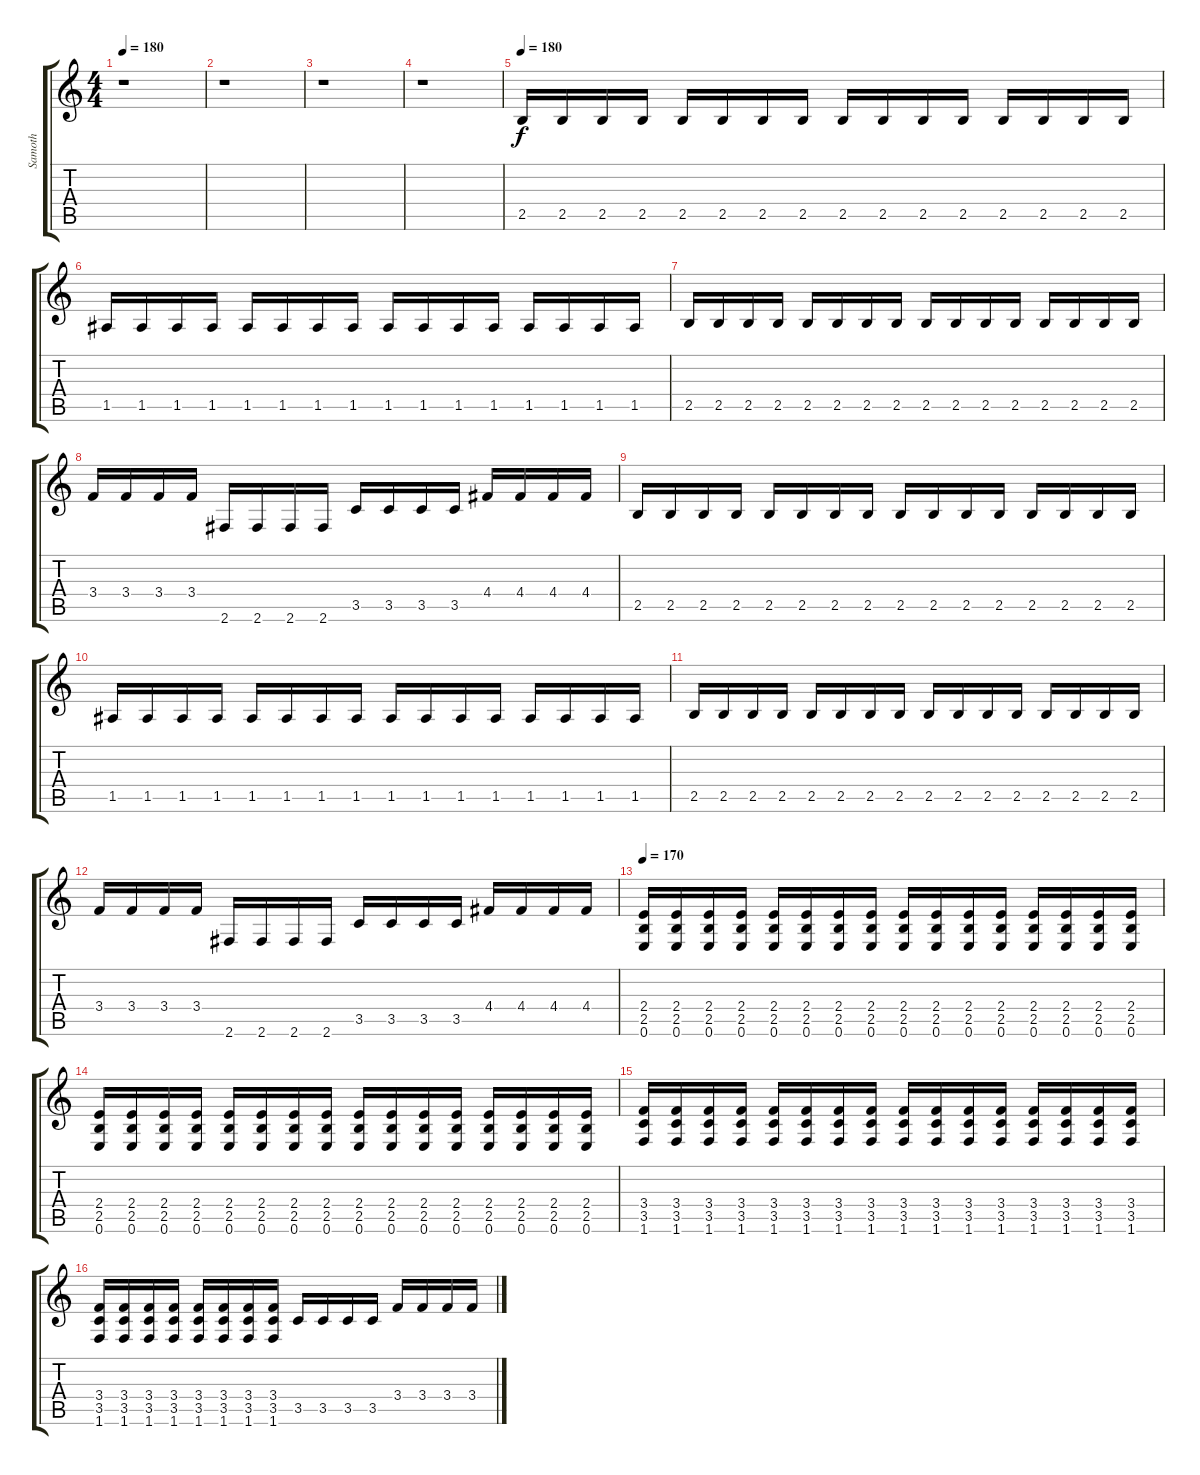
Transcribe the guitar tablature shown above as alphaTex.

\track ("Samoth" "Samoth") {instrument distortionguitar}
\staff {score tabs}
\tuning (E4 B3 G3 D3 A2 E2) {hide}
\ts (4 4)
\tempo 180
\clef g2
\ks c
r.1{dy f} |
r.1 |
r.1 |
r.1 |
\tempo 180
2.5.16 2.5.16 2.5.16 2.5.16 2.5.16 2.5.16 2.5.16 2.5.16 2.5.16 2.5.16 2.5.16 2.5.16 2.5.16 2.5.16 2.5.16 2.5.16 |
1.5.16 1.5.16 1.5.16 1.5.16 1.5.16 1.5.16 1.5.16 1.5.16 1.5.16 1.5.16 1.5.16 1.5.16 1.5.16 1.5.16 1.5.16 1.5.16 |
2.5.16 2.5.16 2.5.16 2.5.16 2.5.16 2.5.16 2.5.16 2.5.16 2.5.16 2.5.16 2.5.16 2.5.16 2.5.16 2.5.16 2.5.16 2.5.16 |
3.4.16 3.4.16 3.4.16 3.4.16 2.6.16 2.6.16 2.6.16 2.6.16 3.5.16 3.5.16 3.5.16 3.5.16 4.4.16 4.4.16 4.4.16 4.4.16 |
2.5.16 2.5.16 2.5.16 2.5.16 2.5.16 2.5.16 2.5.16 2.5.16 2.5.16 2.5.16 2.5.16 2.5.16 2.5.16 2.5.16 2.5.16 2.5.16 |
1.5.16 1.5.16 1.5.16 1.5.16 1.5.16 1.5.16 1.5.16 1.5.16 1.5.16 1.5.16 1.5.16 1.5.16 1.5.16 1.5.16 1.5.16 1.5.16 |
2.5.16 2.5.16 2.5.16 2.5.16 2.5.16 2.5.16 2.5.16 2.5.16 2.5.16 2.5.16 2.5.16 2.5.16 2.5.16 2.5.16 2.5.16 2.5.16 |
3.4.16 3.4.16 3.4.16 3.4.16 2.6.16 2.6.16 2.6.16 2.6.16 3.5.16 3.5.16 3.5.16 3.5.16 4.4.16 4.4.16 4.4.16 4.4.16 |
\tempo 170
(2.4 2.5 0.6).16 (2.4 2.5 0.6).16 (2.4 2.5 0.6).16 (2.4 2.5 0.6).16 (2.4 2.5 0.6).16 (2.4 2.5 0.6).16 (2.4 2.5 0.6).16 (2.4 2.5 0.6).16 (2.4 2.5 0.6).16 (2.4 2.5 0.6).16 (2.4 2.5 0.6).16 (2.4 2.5 0.6).16 (2.4 2.5 0.6).16 (2.4 2.5 0.6).16 (2.4 2.5 0.6).16 (2.4 2.5 0.6).16 |
(2.4 2.5 0.6).16 (2.4 2.5 0.6).16 (2.4 2.5 0.6).16 (2.4 2.5 0.6).16 (2.4 2.5 0.6).16 (2.4 2.5 0.6).16 (2.4 2.5 0.6).16 (2.4 2.5 0.6).16 (2.4 2.5 0.6).16 (2.4 2.5 0.6).16 (2.4 2.5 0.6).16 (2.4 2.5 0.6).16 (2.4 2.5 0.6).16 (2.4 2.5 0.6).16 (2.4 2.5 0.6).16 (2.4 2.5 0.6).16 |
(3.4 3.5 1.6).16 (3.4 3.5 1.6).16 (3.4 3.5 1.6).16 (3.4 3.5 1.6).16 (3.4 3.5 1.6).16 (3.4 3.5 1.6).16 (3.4 3.5 1.6).16 (3.4 3.5 1.6).16 (3.4 3.5 1.6).16 (3.4 3.5 1.6).16 (3.4 3.5 1.6).16 (3.4 3.5 1.6).16 (3.4 3.5 1.6).16 (3.4 3.5 1.6).16 (3.4 3.5 1.6).16 (3.4 3.5 1.6).16 |
(3.4 3.5 1.6).16 (3.4 3.5 1.6).16 (3.4 3.5 1.6).16 (3.4 3.5 1.6).16 (3.4 3.5 1.6).16 (3.4 3.5 1.6).16 (3.4 3.5 1.6).16 (3.4 3.5 1.6).16 3.5.16 3.5.16 3.5.16 3.5.16 3.4.16 3.4.16 3.4.16 3.4.16
